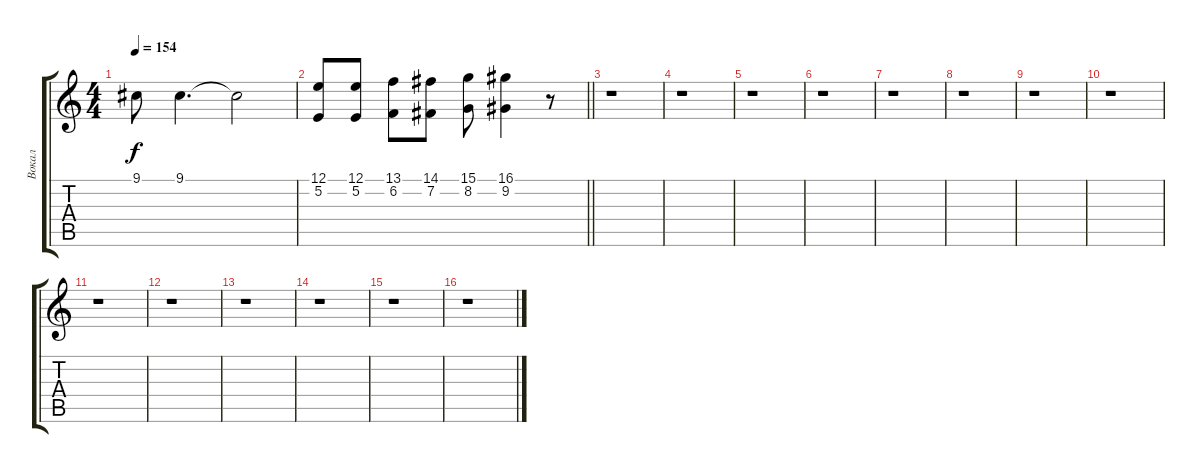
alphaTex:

\track ("Вокал" "Вокал") {instrument sopranosax}
\staff {score tabs}
\tuning (E4 B3 G3 D3 A2 E2) {hide}
\ts (4 4)
\tempo 154
\clef g2
\ks c
9.1{t}.8{dy f} 9.1.4{d} 9.1{t}.2 |
\barLineRight lightlight
(12.1 5.2).8 (12.1 5.2).8 (13.1 6.2).8 (14.1 7.2).8 (15.1 8.2).8 (16.1 9.2).4 r.8 |
r.1 |
r.1 |
r.1 |
r.1 |
r.1 |
r.1 |
r.1 |
r.1 |
r.1 |
r.1 |
r.1 |
r.1 |
r.1 |
r.1
